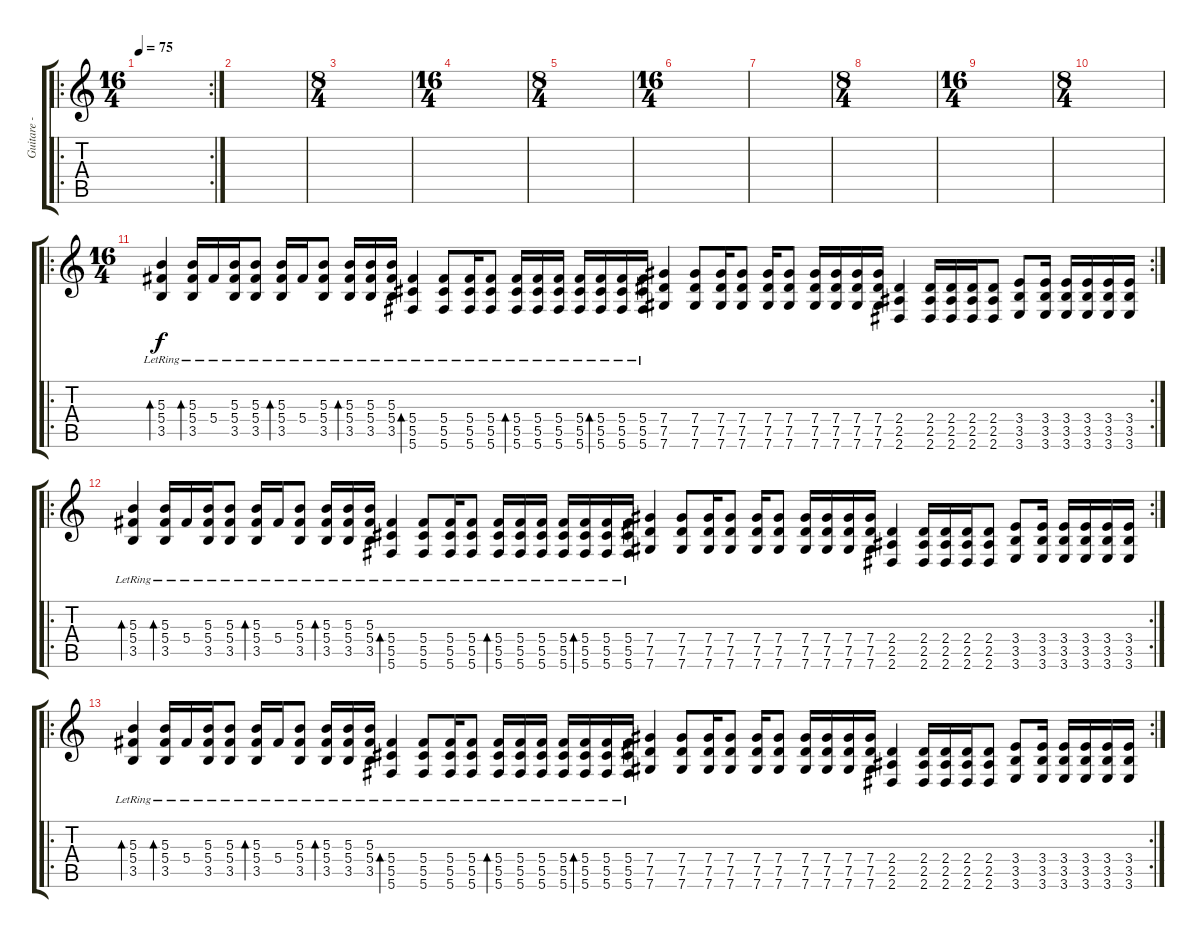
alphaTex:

\track ("Guitare - 1" "Guitare - ") {instrument distortionguitar}
\staff {score tabs}
\tuning (Eb4 Bb3 Gb3 Db3 Ab2 Db2) {hide}
\ro
\rc 2
\ts (16 4)
\tempo 75
\clef g2
\ks c
|
|
\ts (8 4)
|
\ts (16 4)
|
\ts (8 4)
|
\ts (16 4)
|
|
\ts (8 4)
|
\ts (16 4)
|
\ts (8 4)
|
\ro
\rc 2
\ts (16 4)
(5.3{lr} 5.4{lr} 3.5{lr}).4{bd 120} (5.3{lr} 5.4{lr} 3.5{lr}).16{bd 240} 5.4{lr}.16 (5.3 5.4 3.5{lr}).16 (5.3{lr} 5.4 3.5{lr}).8 (5.3{lr} 5.4{lr} 3.5{lr}).16{bd 240} 5.4{lr}.16 (5.3{lr} 5.4{lr} 3.5{lr}).8 (5.3{lr} 5.4{lr} 3.5).16{bd 480} (5.3{lr} 5.4{lr} 3.5{lr}).16 (5.3{lr} 5.4{lr} 3.5{lr}).16 (5.4{lr} 5.5 5.6).4{bd 120} (5.4{lr} 5.5 5.6).8 (5.4{lr} 5.5 5.6).16 (5.4{lr} 5.5 5.6).8 (5.4{lr} 5.5 5.6).16{bd 240} (5.4{lr} 5.5 5.6).16 (5.4{lr} 5.5 5.6).16 (5.4{lr} 5.5 5.6).16 (5.4{lr} 5.5 5.6).16{bd 240} (5.4{lr} 5.5 5.6).16 (5.4{lr} 5.5 5.6).16 (7.4 7.5 7.6).4 (7.4 7.5 7.6).8 (7.4 7.5 7.6).16 (7.4 7.5 7.6).8 (7.4 7.5 7.6).16 (7.4 7.5 7.6).8 (7.4 7.5 7.6).16 (7.4 7.5 7.6).16 (7.4 7.5 7.6).16 (7.4 7.5 7.6).16 (2.4 2.5 2.6).4 (2.4 2.5 2.6).16 (2.4 2.5 2.6).16 (2.4 2.5 2.6).16 (2.4 2.5 2.6).8 (3.4 3.5 3.6).8 (3.4 3.5 3.6).16 (3.4 3.5 3.6).16 (3.4 3.5 3.6).16 (3.4 3.5 3.6).16 (3.4 3.5 3.6).16 |
\ro
\rc 2
(5.3{lr} 5.4{lr} 3.5{lr}).4{bd 120} (5.3{lr} 5.4{lr} 3.5{lr}).16{bd 240} 5.4{lr}.16 (5.3 5.4 3.5{lr}).16 (5.3{lr} 5.4 3.5{lr}).8 (5.3{lr} 5.4{lr} 3.5{lr}).16{bd 240} 5.4{lr}.16 (5.3{lr} 5.4{lr} 3.5{lr}).8 (5.3{lr} 5.4{lr} 3.5).16{bd 480} (5.3{lr} 5.4{lr} 3.5{lr}).16 (5.3{lr} 5.4{lr} 3.5{lr}).16 (5.4{lr} 5.5 5.6).4{bd 120} (5.4{lr} 5.5 5.6).8 (5.4{lr} 5.5 5.6).16 (5.4{lr} 5.5 5.6).8 (5.4{lr} 5.5 5.6).16{bd 240} (5.4{lr} 5.5 5.6).16 (5.4{lr} 5.5 5.6).16 (5.4{lr} 5.5 5.6).16 (5.4{lr} 5.5 5.6).16{bd 240} (5.4{lr} 5.5 5.6).16 (5.4{lr} 5.5 5.6).16 (7.4 7.5 7.6).4 (7.4 7.5 7.6).8 (7.4 7.5 7.6).16 (7.4 7.5 7.6).8 (7.4 7.5 7.6).16 (7.4 7.5 7.6).8 (7.4 7.5 7.6).16 (7.4 7.5 7.6).16 (7.4 7.5 7.6).16 (7.4 7.5 7.6).16 (2.4 2.5 2.6).4 (2.4 2.5 2.6).16 (2.4 2.5 2.6).16 (2.4 2.5 2.6).16 (2.4 2.5 2.6).8 (3.4 3.5 3.6).8 (3.4 3.5 3.6).16 (3.4 3.5 3.6).16 (3.4 3.5 3.6).16 (3.4 3.5 3.6).16 (3.4 3.5 3.6).16 |
\ro
\rc 2
(5.3{lr} 5.4{lr} 3.5{lr}).4{bd 120} (5.3{lr} 5.4{lr} 3.5{lr}).16{bd 240} 5.4{lr}.16 (5.3 5.4 3.5{lr}).16 (5.3{lr} 5.4 3.5{lr}).8 (5.3{lr} 5.4{lr} 3.5{lr}).16{bd 240} 5.4{lr}.16 (5.3{lr} 5.4{lr} 3.5{lr}).8 (5.3{lr} 5.4{lr} 3.5).16{bd 480} (5.3{lr} 5.4{lr} 3.5{lr}).16 (5.3{lr} 5.4{lr} 3.5{lr}).16 (5.4{lr} 5.5 5.6).4{bd 120} (5.4{lr} 5.5 5.6).8 (5.4{lr} 5.5 5.6).16 (5.4{lr} 5.5 5.6).8 (5.4{lr} 5.5 5.6).16{bd 240} (5.4{lr} 5.5 5.6).16 (5.4{lr} 5.5 5.6).16 (5.4{lr} 5.5 5.6).16 (5.4{lr} 5.5 5.6).16{bd 240} (5.4{lr} 5.5 5.6).16 (5.4{lr} 5.5 5.6).16 (7.4 7.5 7.6).4 (7.4 7.5 7.6).8 (7.4 7.5 7.6).16 (7.4 7.5 7.6).8 (7.4 7.5 7.6).16 (7.4 7.5 7.6).8 (7.4 7.5 7.6).16 (7.4 7.5 7.6).16 (7.4 7.5 7.6).16 (7.4 7.5 7.6).16 (2.4 2.5 2.6).4 (2.4 2.5 2.6).16 (2.4 2.5 2.6).16 (2.4 2.5 2.6).16 (2.4 2.5 2.6).8 (3.4 3.5 3.6).8 (3.4 3.5 3.6).16 (3.4 3.5 3.6).16 (3.4 3.5 3.6).16 (3.4 3.5 3.6).16 (3.4 3.5 3.6).16
